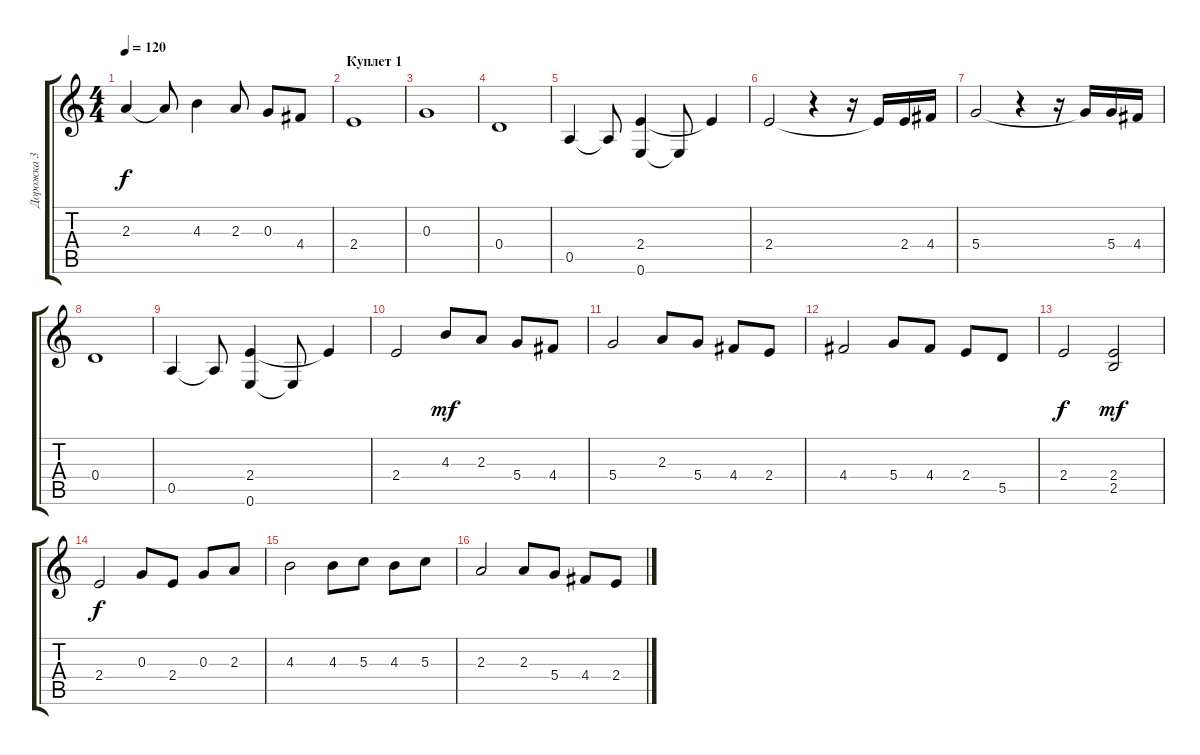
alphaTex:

\track ("Дорожка 3" "Дорожка 3") {instrument contrabass}
\staff {score tabs}
\tuning (E4 B3 G3 D3 A2 E2) {hide}
\ts (4 4)
\tempo 120
\clef g2
\ks c
2.3.4{dy f} 2.3{t}.8 4.3.4 2.3.8 0.3.8 4.4.8 |
\section ("" "Куплет 1")
2.4.1 |
0.3.1 |
0.4.1 |
0.5.4 0.5{t}.8 (2.4 0.6).4 0.6{t}.8 2.4{t}.4 |
2.4.2 r.4 r.16 2.4{t}.16 2.4.16 4.4.16 |
5.4.2 r.4 r.16 5.4{t}.16 5.4.16 4.4.16 |
0.4.1 |
0.5.4 0.5{t}.8 (2.4 0.6).4 0.6{t}.8 2.4{t}.4 |
2.4.2 4.3.8{dy mf} 2.3.8 5.4.8 4.4.8 |
5.4.2 2.3.8 5.4.8 4.4.8 2.4.8 |
4.4.2 5.4.8 4.4.8 2.4.8 5.5.8 |
2.4.2{dy f} (2.4 2.5).2{dy mf} |
2.4.2{dy f} 0.3.8 2.4.8 0.3.8 2.3.8 |
4.3.2 4.3.8 5.3.8 4.3.8 5.3.8 |
2.3.2 2.3.8 5.4.8 4.4.8 2.4.8
